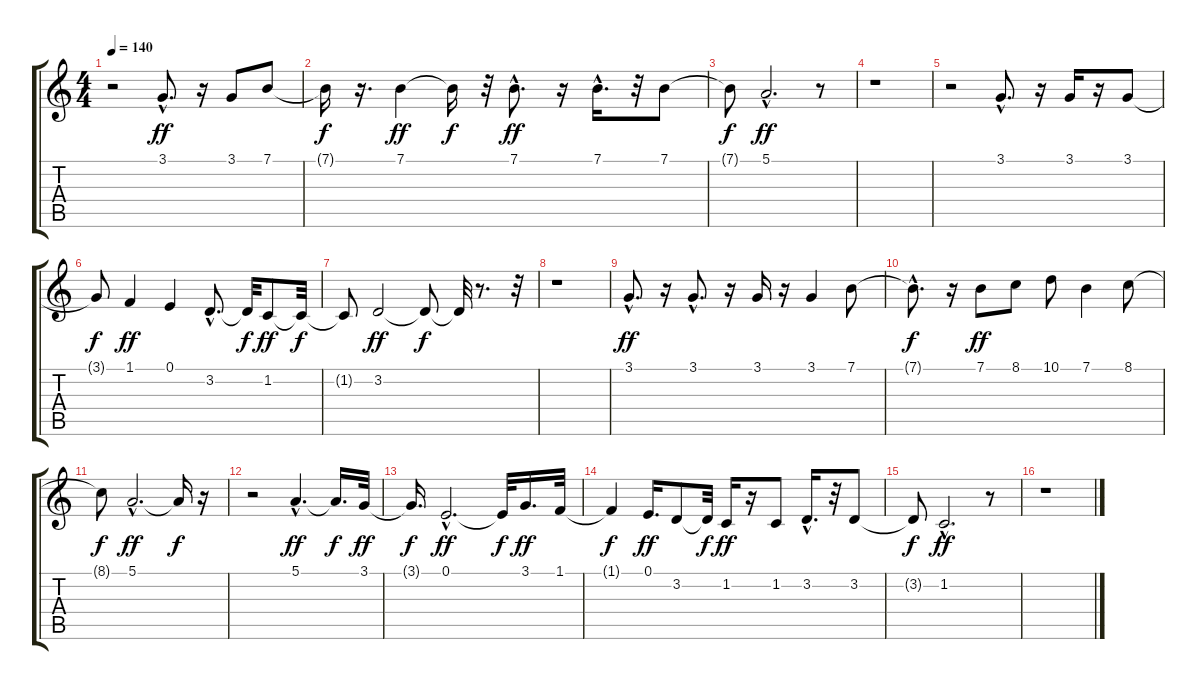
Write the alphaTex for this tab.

\track "" {instrument lead1square}
\staff {score tabs}
\tuning (E4 B3 G3 D3 A2 E2) {hide}
\ts (4 4)
\tempo 140
\clef g2
\ks c
r.2{dy ff} 3.1{hac}.8{d} r.16 3.1.8 7.1.8 |
7.1{t}.16{dy f} r.16{d} 7.1.4{dy ff} 7.1{t}.16{dy f} r.32 7.1{hac}.8{d dy ff} r.16 7.1{hac}.16{d} r.32 7.1.8 |
7.1{t}.8{dy f} 5.1{hac}.2{d dy ff} r.8 |
r.1 |
r.2 3.1{hac}.8{d} r.16 3.1.16 r.16 3.1.8 |
3.1{t}.8{dy f} 1.1.4{dy ff} 0.1.4 3.2{hac}.8{d} 3.2{t}.32{dy f} 1.2.8{dy ff} 1.2{t}.32{dy f} |
1.2{t}.8 3.2.2{dy ff} 3.2{t}.8{dy f} 3.2{t}.32 r.8{d} r.32 |
r.1 |
3.1{hac}.8{d dy ff} r.16 3.1{hac}.8{d} r.16 3.1.16 r.16 3.1.4 7.1.8 |
7.1{hac t}.8{d dy f} r.16 7.1.8{dy ff} 8.1.8 10.1.8 7.1.4 8.1.8 |
8.1{t}.8{dy f} 5.1{hac}.2{d dy ff} 5.1{t}.16{dy f} r.16 |
r.2 5.1{hac}.4{d dy ff} 5.1{t}.16{d dy f} 3.1.32{dy ff} |
3.1{t}.16{d dy f} 0.1{hac}.2{d dy ff} 0.1{t}.32{dy f} 3.1.16{d dy ff} 1.1.32 |
1.1{t}.4{dy f} 0.1.16{d dy ff} 3.2.8 3.2{t}.32{dy f} 1.2.16{dy ff} r.16 1.2.8 3.2{hac}.16{d} r.32 3.2.8 |
3.2{t}.8{dy f} 1.2{hac}.2{d dy ff} r.8 |
r.1
